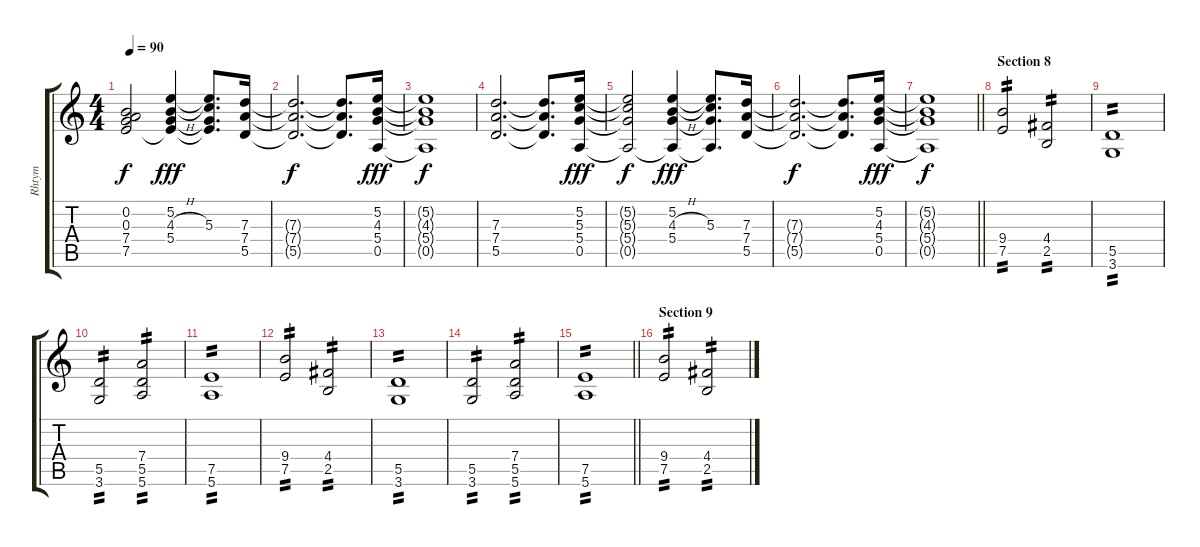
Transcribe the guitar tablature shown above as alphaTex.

\track ("Rhtym" "Rhtym") {instrument distortionguitar}
\staff {score tabs}
\tuning (E4 B3 G3 D3 A2 E2) {hide}
\ts (4 4)
\tempo 90
\clef g2
\ks c
(0.2 0.3 7.4{t} 7.5{t}).2{dy f} (5.2 4.3{h} 5.4 7.5{t}).4{dy fff} (5.2{t} 5.3 5.4{t} 7.5{t}).8{d} (7.3 7.4 5.5).16 |
(7.3{t} 7.4{t} 5.5{t}).2{d dy f} (7.3{t} 7.4{t} 5.5{t}).8{d} (5.2 4.3 5.4 0.5).16{dy fff} |
(5.2{t} 4.3{t} 5.4{t} 0.5{t}).1{dy f} |
(7.3 7.4 5.5).2{d} (7.3{t} 7.4{t} 5.5{t}).8{d} (5.2 5.3 5.4 0.5).16{dy fff} |
(5.2{t} 5.3{t} 5.4{t} 0.5{t}).2{dy f} (5.2 4.3{h} 5.4 0.5{t}).4{dy fff} (5.2{t} 5.3 5.4{t} 0.5{t}).8{d} (7.3 7.4 5.5).16 |
(7.3{t} 7.4{t} 5.5{t}).2{d dy f} (7.3{t} 7.4{t} 5.5{t}).8{d} (5.2 4.3 5.4 0.5).16{dy fff} |
\barLineRight lightlight
(5.2{t} 4.3{t} 5.4{t} 0.5{t}).1{dy f} |
\section ("" "Section 8")
(9.4 7.5).2{tp 2} (4.4 2.5).2{tp 2} |
(5.5 3.6).1{tp 2} |
(5.5 3.6).2{tp 2} (7.4 5.5 5.6).2{tp 2} |
(7.5 5.6).1{tp 2} |
(9.4 7.5).2{tp 2} (4.4 2.5).2{tp 2} |
(5.5 3.6).1{tp 2} |
(5.5 3.6).2{tp 2} (7.4 5.5 5.6).2{tp 2} |
\barLineRight lightlight
(7.5 5.6).1{tp 2} |
\section ("" "Section 9")
(9.4 7.5).2{tp 2} (4.4 2.5).2{tp 2}
